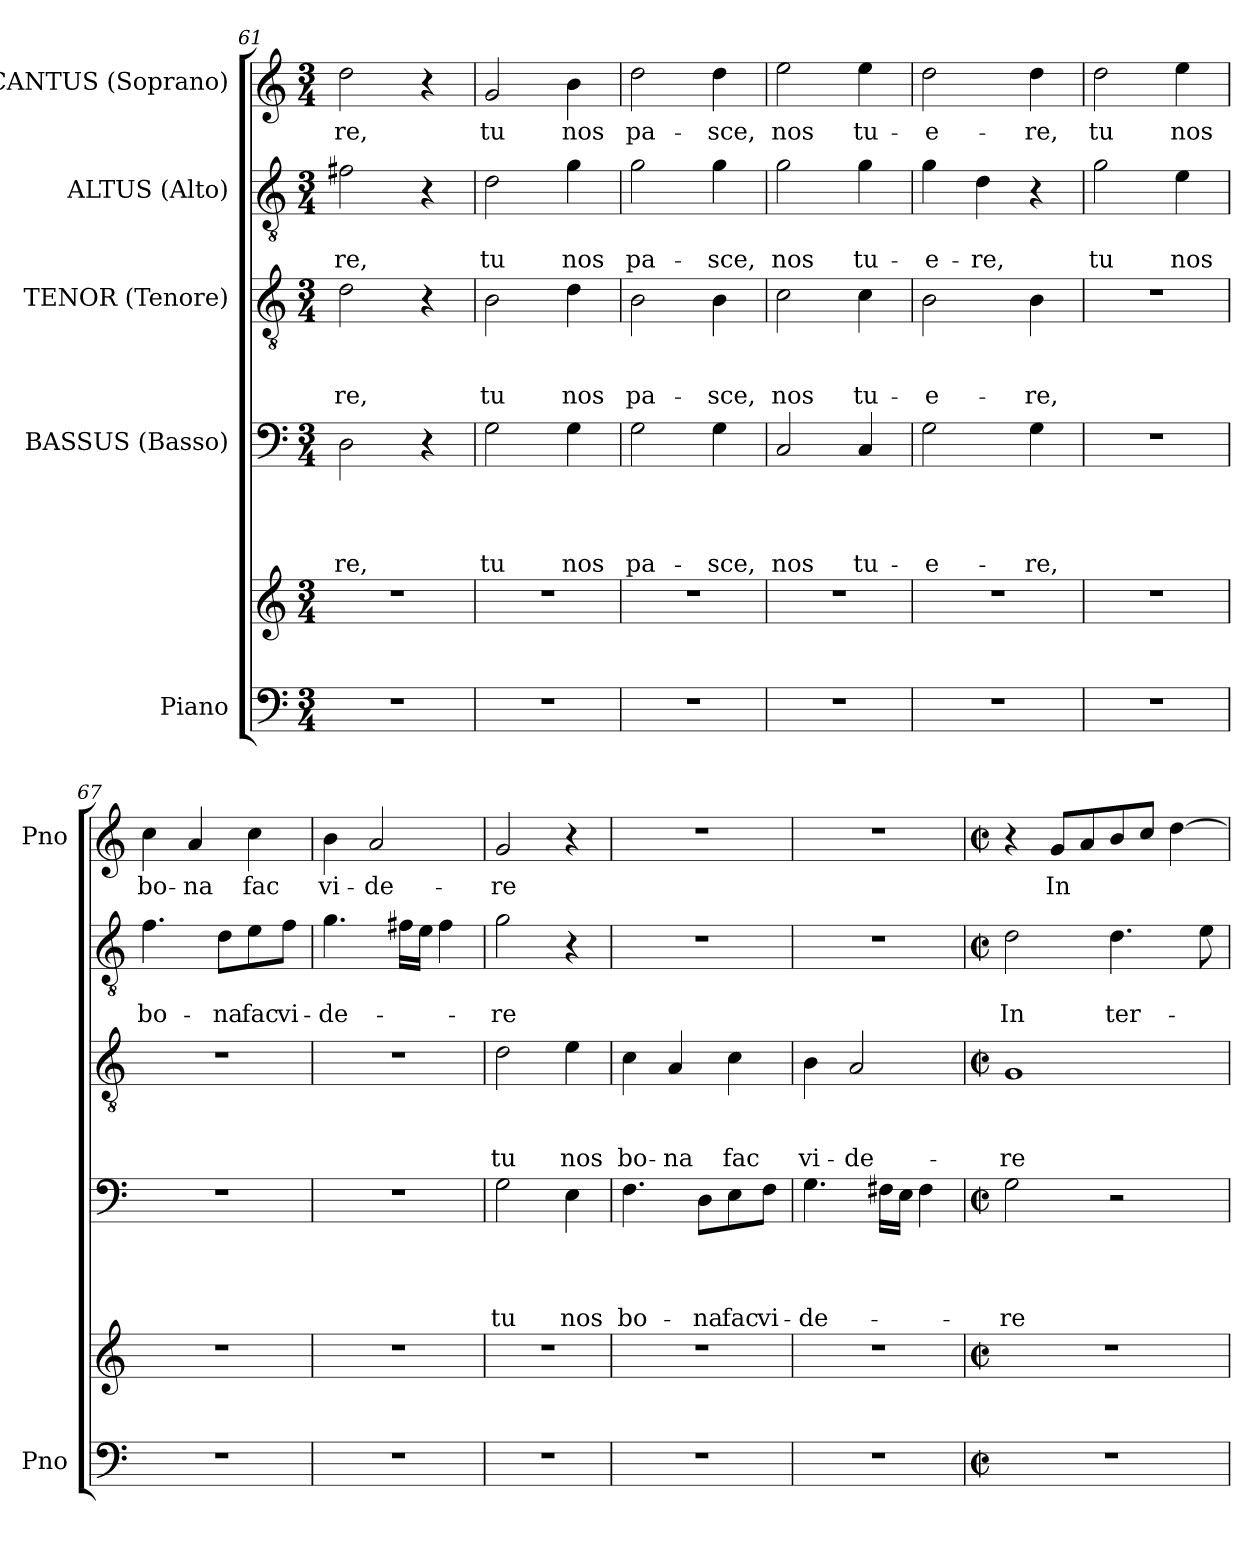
**kern	**kern	**kern	**text	**text	**text	**text	**kern	**text	**text	**text	**kern	**text	**text	**kern	**text
*part5	*part5	*part4	*part4	*part4	*part4	*part4	*part3	*part3	*part3	*part3	*part2	*part2	*part2	*part1	*part1
*staff6	*staff5	*staff4	*staff4	*staff4	*staff4	*staff4	*staff3	*staff3	*staff3	*staff3	*staff2	*staff2	*staff2	*staff1	*staff1
*I"Piano	*	*I"BASSUS (Basso)	*	*	*	*	*I"TENOR (Tenore)	*	*	*	*I"ALTUS (Alto)	*	*	*I"CANTUS (Soprano)	*
*I'Pno	*	*	*	*	*	*	*	*	*	*	*	*	*	*I'Pno	*
*clefF4	*clefG2	*clefF4	*	*	*	*	*clefGv2	*	*	*	*clefGv2	*	*	*clefG2	*
*k[]	*k[]	*k[]	*	*	*	*	*k[]	*	*	*	*k[]	*	*	*k[]	*
*C:	*C:	*C:	*	*	*	*	*C:	*	*	*	*C:	*	*	*C:	*
*M3/4	*M3/4	*M3/4	*	*	*	*	*M3/4	*	*	*	*M3/4	*	*	*M3/4	*
=61	=61	=61	=61	=61	=61	=61	=61	=61	=61	=61	=61	=61	=61	=61	=61
2.r	2.r	2D\	.	.	.	-re,	2d\	.	.	-re,	2f#X\	.	-re,	2dd\	-re,
.	.	4r	.	.	.	.	4r	.	.	.	4r	.	.	4r	.
=62	=62	=62	=62	=62	=62	=62	=62	=62	=62	=62	=62	=62	=62	=62	=62
2.r	2.r	2G\	.	.	.	tu	2B\	.	.	tu	2d\	.	tu	2g/	tu
.	.	4G\	.	.	.	nos	4d\	.	.	nos	4g\	.	nos	4b\	nos
=63	=63	=63	=63	=63	=63	=63	=63	=63	=63	=63	=63	=63	=63	=63	=63
2.r	2.r	2G\	.	.	.	pa-	2B\	.	.	pa-	2g\	.	pa-	2dd\	pa-
.	.	4G\	.	.	.	-sce,	4B\	.	.	-sce,	4g\	.	-sce,	4dd\	-sce,
=64	=64	=64	=64	=64	=64	=64	=64	=64	=64	=64	=64	=64	=64	=64	=64
2.r	2.r	2C/	.	.	.	nos	2c\	.	.	nos	2g\	.	nos	2ee\	nos
.	.	4C/	.	.	.	tu-	4c\	.	.	tu-	4g\	.	tu-	4ee\	tu-
=65	=65	=65	=65	=65	=65	=65	=65	=65	=65	=65	=65	=65	=65	=65	=65
2.r	2.r	2G\	.	.	.	-e-	2B\	.	.	-e-	4g\	.	-e-	2dd\	-e-
.	.	.	.	.	.	.	.	.	.	.	4d\	.	-re,	.	.
.	.	4G\	.	.	.	-re,	4B\	.	.	-re,	4r	.	.	4dd\	-re,
=66	=66	=66	=66	=66	=66	=66	=66	=66	=66	=66	=66	=66	=66	=66	=66
2.r	2.r	2.r	.	.	.	.	2.r	.	.	.	2g\	.	tu	2dd\	tu
.	.	.	.	.	.	.	.	.	.	.	4e\	.	nos	4ee\	nos
!!LO:LB:g=z
=67	=67	=67	=67	=67	=67	=67	=67	=67	=67	=67	=67	=67	=67	=67	=67
2.r	2.r	2.r	.	.	.	.	2.r	.	.	.	4.f\	.	bo-	4cc\	bo-
.	.	.	.	.	.	.	.	.	.	.	.	.	.	4a/	-na
.	.	.	.	.	.	.	.	.	.	.	8d\L	.	-na	.	.
.	.	.	.	.	.	.	.	.	.	.	8e\	.	fac	4cc\	fac
.	.	.	.	.	.	.	.	.	.	.	8f\J	.	vi-	.	.
=68	=68	=68	=68	=68	=68	=68	=68	=68	=68	=68	=68	=68	=68	=68	=68
2.r	2.r	2.r	.	.	.	.	2.r	.	.	.	4.g\	.	-de-	4b\	vi-
.	.	.	.	.	.	.	.	.	.	.	.	.	.	2a/	-de-
.	.	.	.	.	.	.	.	.	.	.	16f#X\LL	.	.	.	.
.	.	.	.	.	.	.	.	.	.	.	16e\JJ	.	.	.	.
.	.	.	.	.	.	.	.	.	.	.	4f#\	.	.	.	.
=69	=69	=69	=69	=69	=69	=69	=69	=69	=69	=69	=69	=69	=69	=69	=69
2.r	2.r	2G\	.	.	.	tu	2d\	.	.	tu	2g\	.	-re	2g/	-re
.	.	4E\	.	.	.	nos	4e\	.	.	nos	4r	.	.	4r	.
=70	=70	=70	=70	=70	=70	=70	=70	=70	=70	=70	=70	=70	=70	=70	=70
2.r	2.r	4.F\	.	.	.	bo-	4c\	.	.	bo-	2.r	.	.	2.r	.
.	.	.	.	.	.	.	4A/	.	.	-na	.	.	.	.	.
.	.	8D\L	.	.	.	-na	.	.	.	.	.	.	.	.	.
.	.	8E\	.	.	.	fac	4c\	.	.	fac	.	.	.	.	.
.	.	8F\J	.	.	.	vi-	.	.	.	.	.	.	.	.	.
=71	=71	=71	=71	=71	=71	=71	=71	=71	=71	=71	=71	=71	=71	=71	=71
2.r	2.r	4.G\	.	.	.	-de-	4B\	.	.	vi-	2.r	.	.	2.r	.
.	.	.	.	.	.	.	2A/	.	.	-de-	.	.	.	.	.
.	.	16F#X\LL	.	.	.	.	.	.	.	.	.	.	.	.	.
.	.	16E\JJ	.	.	.	.	.	.	.	.	.	.	.	.	.
.	.	4F#\	.	.	.	.	.	.	.	.	.	.	.	.	.
=72	=72	=72	=72	=72	=72	=72	=72	=72	=72	=72	=72	=72	=72	=72	=72
*M2/2	*M2/2	*M2/2	*	*	*	*	*M2/2	*	*	*	*M2/2	*	*	*M2/2	*
*met(c|)	*met(c|)	*met(c|)	*	*	*	*	*met(c|)	*	*	*	*met(c|)	*	*	*met(c|)	*
1r	1r	2G\	.	.	.	-re	1G	.	.	-re	2d\	.	In	4r	.
.	.	.	.	.	.	.	.	.	.	.	.	.	.	8g/L	In
.	.	.	.	.	.	.	.	.	.	.	.	.	.	8a/	.
.	.	2r	.	.	.	.	.	.	.	.	4.d\	.	ter-	8b/	.
.	.	.	.	.	.	.	.	.	.	.	.	.	.	8cc/J	.
.	.	.	.	.	.	.	.	.	.	.	.	.	.	[4dd\	.
.	.	.	.	.	.	.	.	.	.	.	8e\	.	.	.	.
=	=	=	=	=	=	=	=	=	=	=	=	=	=	=	=
*-	*-	*-	*-	*-	*-	*-	*-	*-	*-	*-	*-	*-	*-	*-	*-
